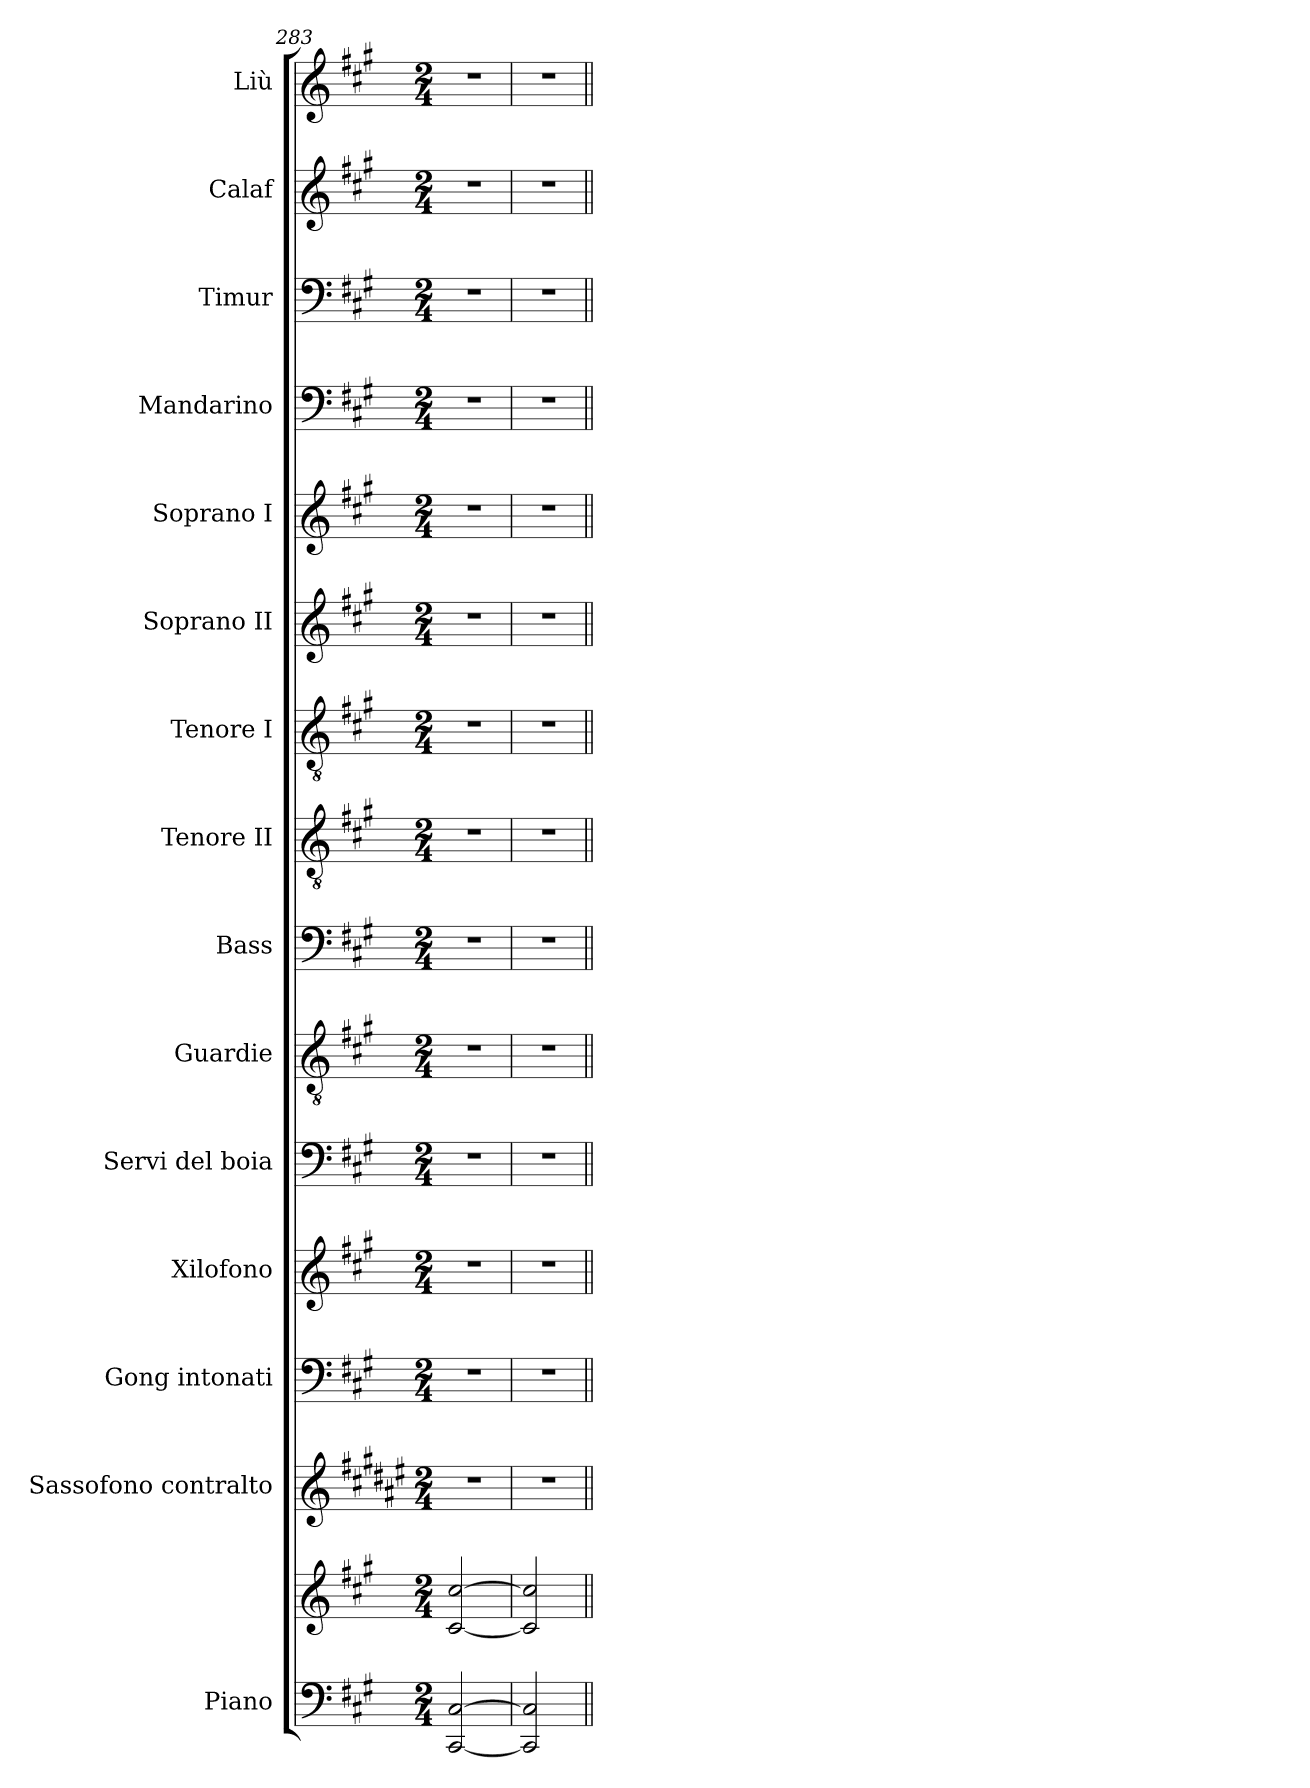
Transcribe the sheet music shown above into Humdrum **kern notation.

**kern	**kern	**kern	**kern	**kern	**kern	**kern	**kern	**kern	**kern	**kern	**kern	**kern	**kern	**kern	**kern
*part15	*part15	*part14	*part13	*part12	*part11	*part10	*part9	*part8	*part7	*part6	*part5	*part4	*part3	*part2	*part1
*staff16	*staff15	*staff14	*staff13	*staff12	*staff11	*staff10	*staff9	*staff8	*staff7	*staff6	*staff5	*staff4	*staff3	*staff2	*staff1
*I"Piano	*	*I"Sassofono contralto	*I"Gong intonati	*I"Xilofono	*I"Servi del boia	*I"Guardie	*I"Bass	*I"Tenore II	*I"Tenore I	*I"Soprano II	*I"Soprano I	*I"Mandarino	*I"Timur	*I"Calaf	*I"Liù
*I'Pno.	*	*	*I'Gong int.	*I'Xil.	*I'Ser.B.	*I'G.	*I'B.	*I'T. II	*I'T. I	*I'S. II	*I'S. I	*I'M.	*I'T.	*I'C.	*I'L.
*clefF4	*clefG2	*clefG2	*clefF4	*clefG2	*clefF4	*clefGv2	*clefF4	*clefGv2	*clefGv2	*clefG2	*clefG2	*clefF4	*clefF4	*clefG2	*clefG2
*	*	*ITrd5c9	*	*ITrd-7c-12	*	*	*	*	*	*	*	*	*	*	*
*k[f#c#g#]	*k[f#c#g#]	*k[f#c#g#]	*k[f#c#g#]	*k[f#c#g#]	*k[f#c#g#]	*k[f#c#g#]	*k[f#c#g#]	*k[f#c#g#]	*k[f#c#g#]	*k[f#c#g#]	*k[f#c#g#]	*k[f#c#g#]	*k[f#c#g#]	*k[f#c#g#]	*k[f#c#g#]
*M2/4	*M2/4	*M2/4	*M2/4	*M2/4	*M2/4	*M2/4	*M2/4	*M2/4	*M2/4	*M2/4	*M2/4	*M2/4	*M2/4	*M2/4	*M2/4
=283	=283	=283	=283	=283	=283	=283	=283	=283	=283	=283	=283	=283	=283	=283	=283
[2CC#/ [2C#/	[2c#/ [2cc#/	2r	2r	2r	2r	2r	2r	2r	2r	2r	2r	2r	2r	2r	2r
!!LO:LB:g=z
=284	=284	=284	=284	=284	=284	=284	=284	=284	=284	=284	=284	=284	=284	=284	=284
2CC#/] 2C#/]	2c#/] 2cc#/]	2r	2r	2r	2r	2r	2r	2r	2r	2r	2r	2r	2r	2r	2r
=||	=||	=||	=||	=||	=||	=||	=||	=||	=||	=||	=||	=||	=||	=||	=||
*-	*-	*-	*-	*-	*-	*-	*-	*-	*-	*-	*-	*-	*-	*-	*-
